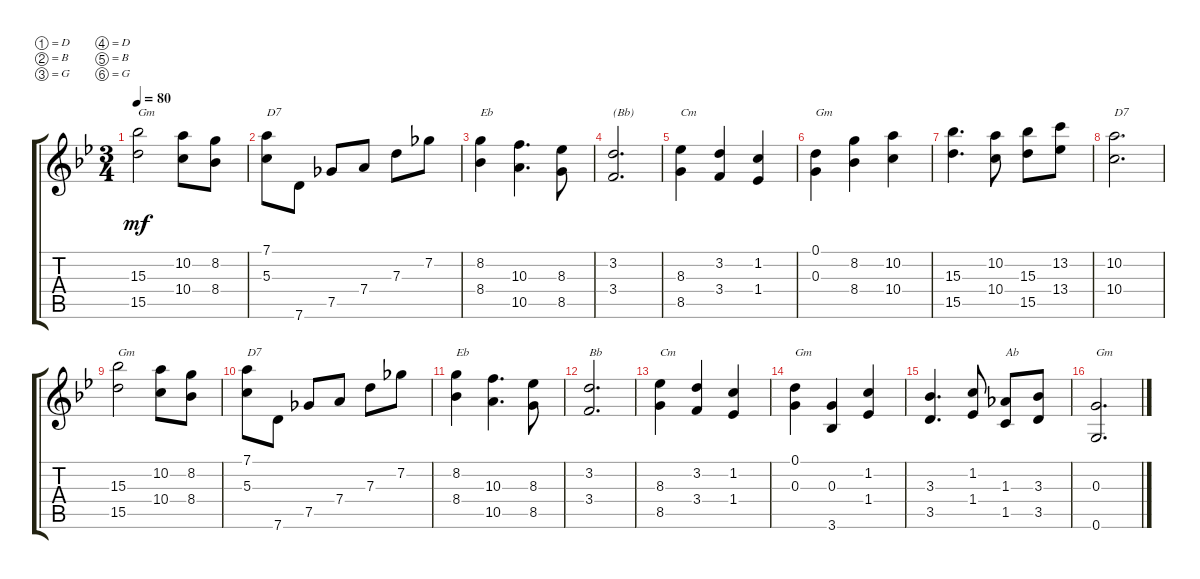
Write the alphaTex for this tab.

\defaultSystemsLayout 4
\bracketExtendMode groupsimilarinstruments
\singleTrackTrackNamePolicy hidden
\multiTrackTrackNamePolicy hidden
\otherSystemsTrackNameOrientation horizontal
\track ("Dobro" "Dobro") {instrument acousticguitarsteel}
\staff {score tabs}
\tuning (D4 B3 G3 D3 B2 G2)
\ts (3 4)
\tempo 80
\clef g2
\ks bb
(15.3 15.5).2{txt "Gm" dy mf} (10.2 10.4).8 (8.2 8.4).8 |
(7.1 5.3).8{txt "D7"} 7.6.8 7.5.8 7.4.8 7.3.8 7.2.8 |
(8.2 8.4).4{txt "Eb"} (10.3 10.5).4{d} (8.3 8.5).8 |
(3.2 3.4).2{d txt "(Bb)"} |
(8.3 8.5).4{txt "Cm"} (3.2 3.4).4 (1.2 1.4).4 |
(0.1 0.3).4{txt "Gm"} (8.2 8.4).4 (10.2 10.4).4 |
(15.3 15.5).4{d} (10.2 10.4).8 (15.3 15.5).8 (13.2 13.4).8 |
(10.2 10.4).2{d txt "D7"} |
(15.3 15.5).2{txt "Gm"} (10.2 10.4).8 (8.2 8.4).8 |
(7.1 5.3).8{txt "D7"} 7.6.8 7.5.8 7.4.8 7.3.8 7.2.8 |
(8.2 8.4).4{txt "Eb"} (10.3 10.5).4{d} (8.3 8.5).8 |
(3.2 3.4).2{d txt "Bb"} |
(8.3 8.5).4{txt "Cm"} (3.2 3.4).4 (1.2 1.4).4 |
(0.1 0.3).4{txt "Gm"} (0.3 3.6).4 (1.2 1.4).4 |
(3.3 3.5).4{d} (1.2 1.4).8 (1.3 1.5).8{txt "Ab"} (3.3 3.5).8 |
(0.3 0.6).2{d txt "Gm"}
